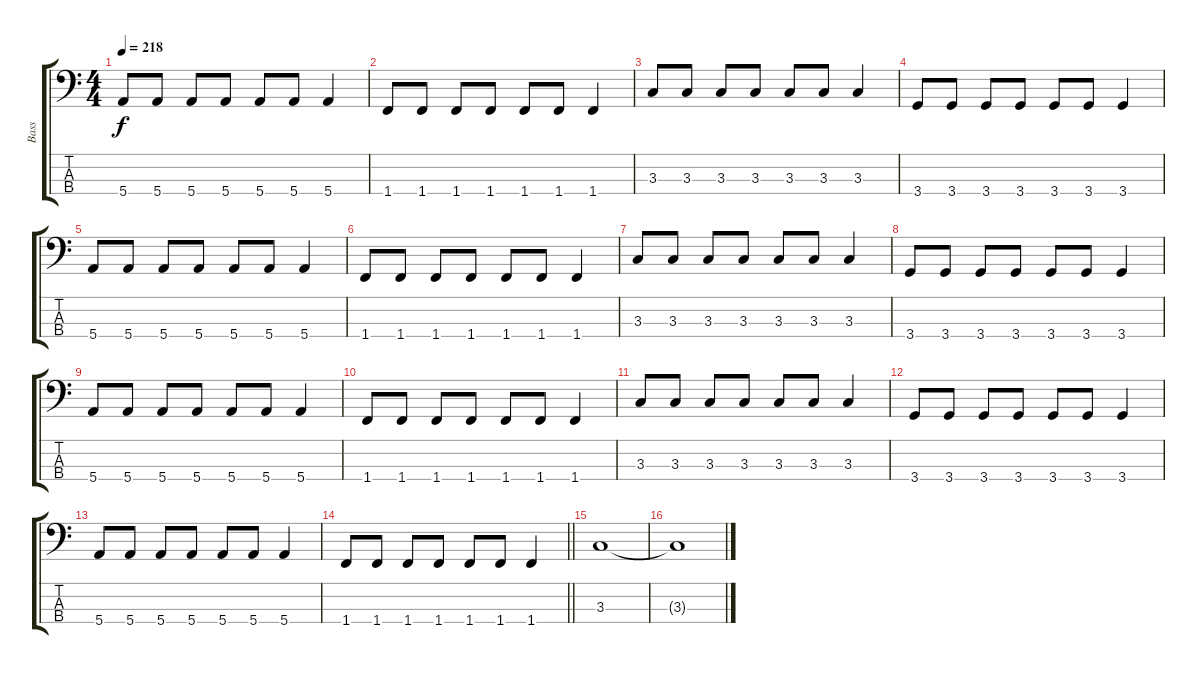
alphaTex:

\track ("Bass" "Bass") {instrument electricbassfinger}
\staff {score tabs}
\tuning (G2 D2 A1 E1) {hide}
\ts (4 4)
\tempo 218
\clef f4
\ks c
5.4.8{dy f} 5.4.8 5.4.8 5.4.8 5.4.8 5.4.8 5.4.4 |
1.4.8 1.4.8 1.4.8 1.4.8 1.4.8 1.4.8 1.4.4 |
3.3.8 3.3.8 3.3.8 3.3.8 3.3.8 3.3.8 3.3.4 |
3.4.8 3.4.8 3.4.8 3.4.8 3.4.8 3.4.8 3.4.4 |
5.4.8 5.4.8 5.4.8 5.4.8 5.4.8 5.4.8 5.4.4 |
1.4.8 1.4.8 1.4.8 1.4.8 1.4.8 1.4.8 1.4.4 |
3.3.8 3.3.8 3.3.8 3.3.8 3.3.8 3.3.8 3.3.4 |
3.4.8 3.4.8 3.4.8 3.4.8 3.4.8 3.4.8 3.4.4 |
5.4.8 5.4.8 5.4.8 5.4.8 5.4.8 5.4.8 5.4.4 |
1.4.8 1.4.8 1.4.8 1.4.8 1.4.8 1.4.8 1.4.4 |
3.3.8 3.3.8 3.3.8 3.3.8 3.3.8 3.3.8 3.3.4 |
3.4.8 3.4.8 3.4.8 3.4.8 3.4.8 3.4.8 3.4.4 |
5.4.8 5.4.8 5.4.8 5.4.8 5.4.8 5.4.8 5.4.4 |
\barLineRight lightlight
1.4.8 1.4.8 1.4.8 1.4.8 1.4.8 1.4.8 1.4.4 |
3.3.1 |
3.3{t}.1
